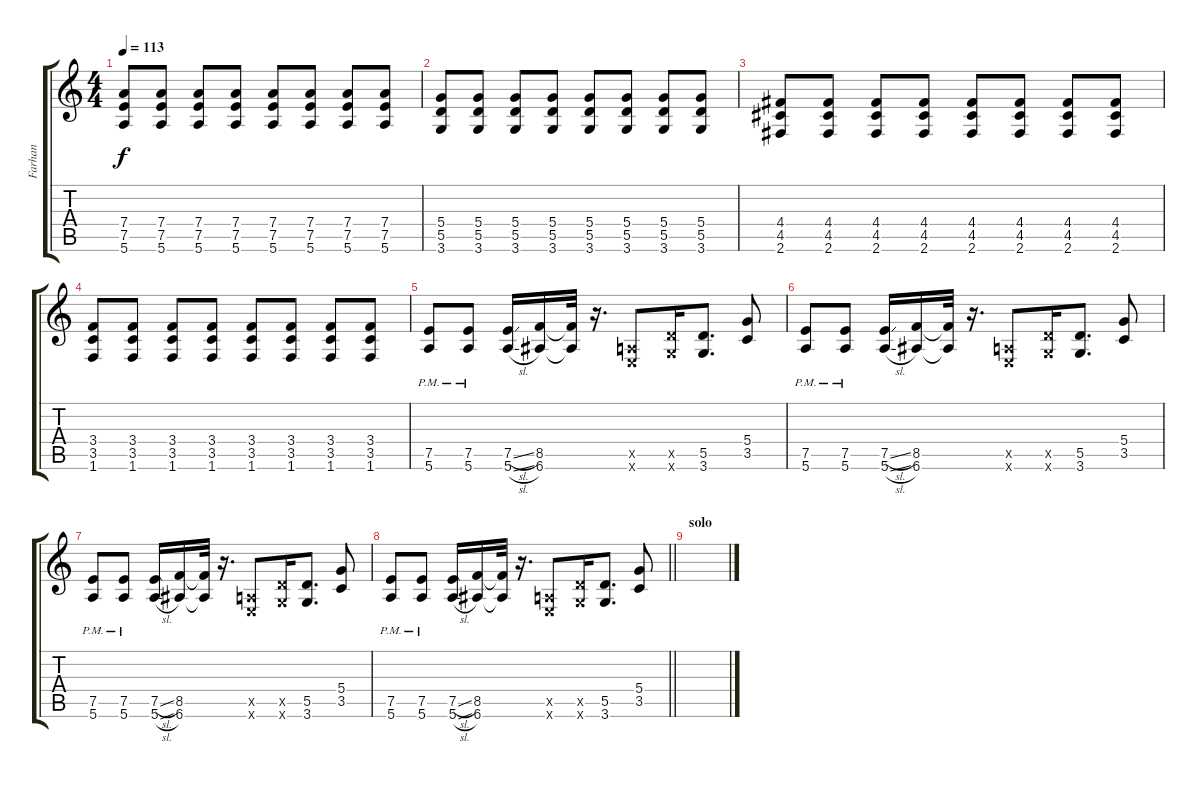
\track ("Farhan" "Farhan") {instrument overdrivenguitar}
\staff {score tabs}
\tuning (E4 B3 G3 D3 A2 E2) {hide}
\ts (4 4)
\tempo 113
\clef g2
\ks c
(7.4 7.5 5.6).8{dy f} (7.4 7.5 5.6).8 (7.4 7.5 5.6).8 (7.4 7.5 5.6).8 (7.4 7.5 5.6).8 (7.4 7.5 5.6).8 (7.4 7.5 5.6).8 (7.4 7.5 5.6).8 |
(5.4 5.5 3.6).8 (5.4 5.5 3.6).8 (5.4 5.5 3.6).8 (5.4 5.5 3.6).8 (5.4 5.5 3.6).8 (5.4 5.5 3.6).8 (5.4 5.5 3.6).8 (5.4 5.5 3.6).8 |
(4.4 4.5 2.6).8 (4.4 4.5 2.6).8 (4.4 4.5 2.6).8 (4.4 4.5 2.6).8 (4.4 4.5 2.6).8 (4.4 4.5 2.6).8 (4.4 4.5 2.6).8 (4.4 4.5 2.6).8 |
(3.4 3.5 1.6).8 (3.4 3.5 1.6).8 (3.4 3.5 1.6).8 (3.4 3.5 1.6).8 (3.4 3.5 1.6).8 (3.4 3.5 1.6).8 (3.4 3.5 1.6).8 (3.4 3.5 1.6).8 |
(7.5{pm} 5.6{pm}).8 (7.5{pm} 5.6{pm}).8 (7.5{sl} 5.6{sl}).16 (8.5 6.6).16 (8.5{t} 6.6{t}).32 r.16{d} (0.5{x} 0.6{x}).8 (5.5{x} 3.6{x}).16 (5.5 3.6).8{d} (5.4 3.5).8 |
(7.5{pm} 5.6{pm}).8 (7.5{pm} 5.6{pm}).8 (7.5{sl} 5.6{sl}).16 (8.5 6.6).16 (8.5{t} 6.6{t}).32 r.16{d} (0.5{x} 0.6{x}).8 (5.5{x} 3.6{x}).16 (5.5 3.6).8{d} (5.4 3.5).8 |
(7.5{pm} 5.6{pm}).8 (7.5{pm} 5.6{pm}).8 (7.5{sl} 5.6{sl}).16 (8.5 6.6).16 (8.5{t} 6.6{t}).32 r.16{d} (0.5{x} 0.6{x}).8 (5.5{x} 3.6{x}).16 (5.5 3.6).8{d} (5.4 3.5).8 |
\barLineRight lightlight
(7.5{pm} 5.6{pm}).8 (7.5{pm} 5.6{pm}).8 (7.5{sl} 5.6{sl}).16 (8.5 6.6).16 (8.5{t} 6.6{t}).32 r.16{d} (0.5{x} 0.6{x}).8 (5.5{x} 3.6{x}).16 (5.5 3.6).8{d} (5.4 3.5).8 |
\section ("" "solo")
